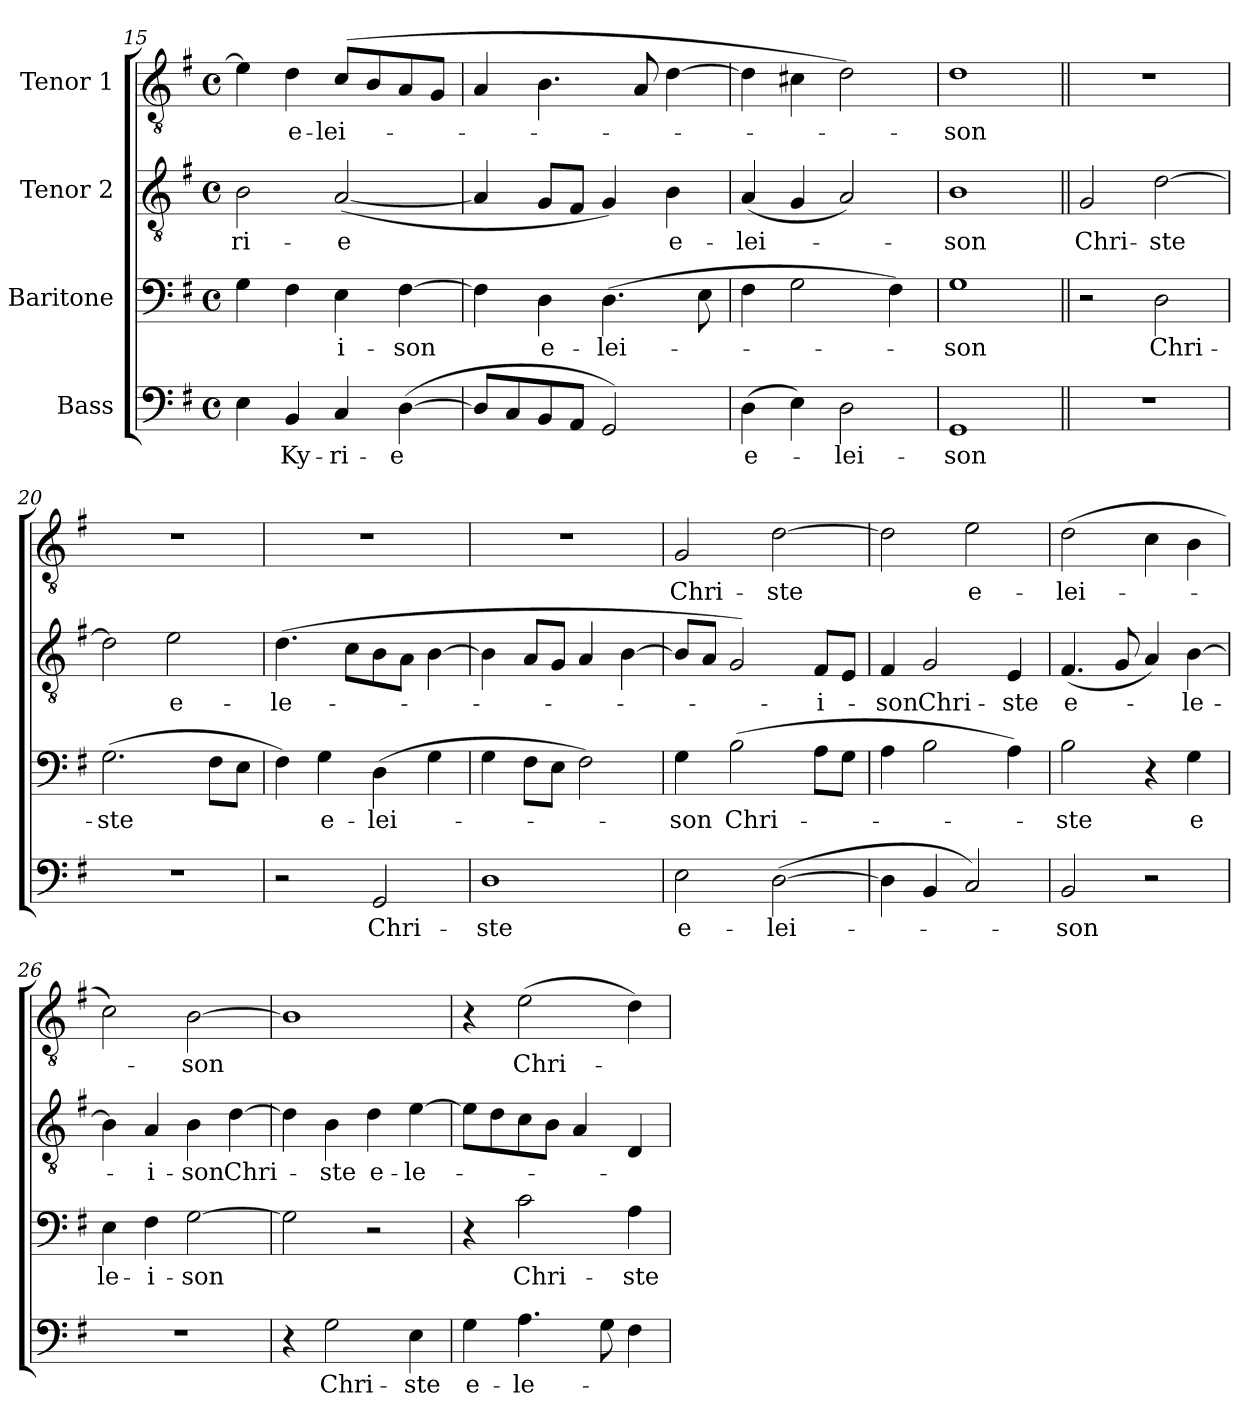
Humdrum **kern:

**kern	**text	**kern	**text	**kern	**text	**kern	**text
*part4	*part4	*part3	*part3	*part2	*part2	*part1	*part1
*staff4	*staff4	*staff3	*staff3	*staff2	*staff2	*staff1	*staff1
*I"Bass	*	*I"Baritone	*	*I"Tenor 2	*	*I"Tenor 1	*
*clefF4	*	*clefF4	*	*clefGv2	*	*clefGv2	*
*k[f#]	*	*k[f#]	*	*k[f#]	*	*k[f#]	*
*G:	*	*G:	*	*G:	*	*G:	*
*M4/4	*	*M4/4	*	*M4/4	*	*M4/4	*
*met(c)	*	*met(c)	*	*met(c)	*	*met(c)	*
=15	=15	=15	=15	=15	=15	=15	=15
4E\	.	4G\	.	2B\	-ri-	4e\]	.
4BB/	Ky-	4F#\	.	.	.	4d\	e-
4C/	-ri-	4E\	-i-	([2A/	-e	(8c/L	-lei-
.	.	.	.	.	.	8B/	.
([4D\	-e	[4F#\	-son	.	.	8A/	.
.	.	.	.	.	.	8G/J	.
!!LO:LB:g=z
=16	=16	=16	=16	=16	=16	=16	=16
8D/L]	.	4F#\]	.	4A/]	.	4A/	.
8C/	.	.	.	.	.	.	.
8BB/	.	4D\	e-	8G/L	.	4.B\	.
8AA/J	.	.	.	8F#/J	.	.	.
2GG/)	.	(4.D\	-lei-	4G/)	.	.	.
.	.	.	.	.	.	8A/	.
.	.	.	.	4B\	e-	[4d\	.
.	.	8E\	.	.	.	.	.
=17	=17	=17	=17	=17	=17	=17	=17
(4D\	e-	4F#\	.	(4A/	-lei-	4d\]	.
4E\)	.	2G\	.	4G/	.	4c#X\	.
2D\	-lei-	.	.	2A/)	.	2d\)	.
.	.	4F#\)	.	.	.	.	.
=18	=18	=18	=18	=18	=18	=18	=18
1GG	-son	1G	-son	1B	-son	1d	-son
=19||	=19||	=19||	=19||	=19||	=19||	=19||	=19||
1r	.	2r	.	2G/	Chri-	1r	.
.	.	2D\	Chri-	[2d\	-ste	.	.
=20	=20	=20	=20	=20	=20	=20	=20
1r	.	(2.G\	-ste	2d\]	.	1r	.
.	.	.	.	2e\	e-	.	.
.	.	8F#\L	.	.	.	.	.
.	.	8E\J	.	.	.	.	.
!!LO:LB:g=z
=21	=21	=21	=21	=21	=21	=21	=21
2r	.	4F#\)	.	(4.d\	-le-	1r	.
.	.	4G\	e-	.	.	.	.
.	.	.	.	8c\L	.	.	.
2GG/	Chri-	(4D\	-lei-	8B\	.	.	.
.	.	.	.	8A\J	.	.	.
.	.	4G\	.	[4B\	.	.	.
=22	=22	=22	=22	=22	=22	=22	=22
1D	-ste	4G\	.	4B\]	.	1r	.
.	.	8F#\L	.	8A/L	.	.	.
.	.	8E\J	.	8G/J	.	.	.
.	.	2F#\)	.	4A/	.	.	.
.	.	.	.	[4B\	.	.	.
=23	=23	=23	=23	=23	=23	=23	=23
2E\	e-	4G\	-son	8B/L]	.	2G/	Chri-
.	.	.	.	8A/J	.	.	.
.	.	(2B\	Chri-	2G/)	.	.	.
([2D\	-lei-	.	.	.	.	[2d\	-ste
.	.	8A\L	.	8F#/L	-i-	.	.
.	.	8G\J	.	8E/J	.	.	.
=24	=24	=24	=24	=24	=24	=24	=24
4D\]	.	4A\	.	4F#/	-son	2d\]	.
4BB/	.	2B\	.	2G/	Chri-	.	.
2C/)	.	.	.	.	.	2e\	e-
.	.	4A\)	.	4E/	-ste	.	.
=25	=25	=25	=25	=25	=25	=25	=25
2BB/	-son	2B\	-ste	(4.F#/	e-	(2d\	-lei-
.	.	.	.	8G/	.	.	.
2r	.	4r	.	4A/)	.	4c\	.
.	.	4G\	e	[4B\	-le-	4B\	.
!!LO:PB:g=z
=26	=26	=26	=26	=26	=26	=26	=26
1r	.	4E\	le-	4B\]	.	2c\)	.
.	.	4F#\	-i-	4A/	-i-	.	.
.	.	[2G\	-son	4B\	-son	[2B\	-son
.	.	.	.	[4d\	Chri-	.	.
=27	=27	=27	=27	=27	=27	=27	=27
4r	.	2G\]	.	4d\]	.	1B]	.
2G\	Chri-	.	.	4B\	-ste	.	.
.	.	2r	.	4d\	e-	.	.
4E\	-ste	.	.	[4e\	-le-	.	.
=28	=28	=28	=28	=28	=28	=28	=28
4G\	e-	4r	.	8e\L]	.	4r	.
.	.	.	.	8d\	.	.	.
4.A\	-le-	2c\	Chri-	8c\	.	(2e\	Chri-
.	.	.	.	8B\J	.	.	.
.	.	.	.	4A/	.	.	.
8G\	.	.	.	.	.	.	.
4F#\	.	4A\	-ste	4D/	.	4d\)	.
=	=	=	=	=	=	=	=
*-	*-	*-	*-	*-	*-	*-	*-
